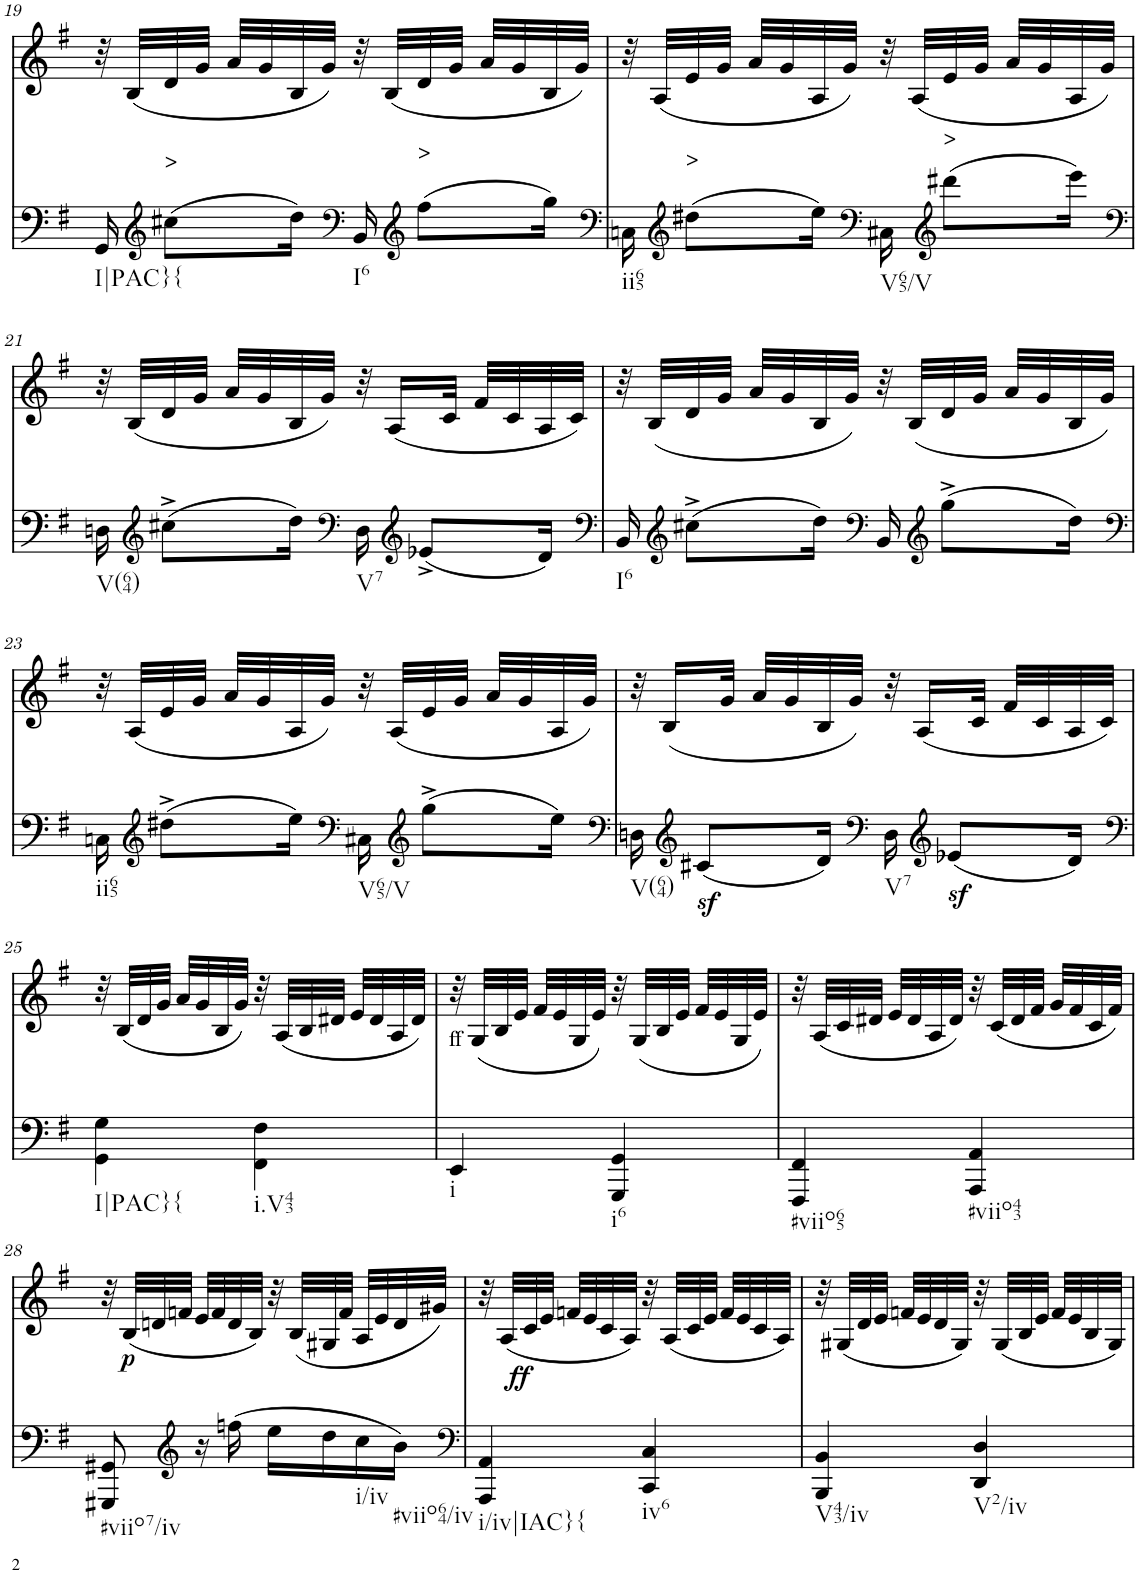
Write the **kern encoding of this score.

**kern	**dynam	**kern	**text	**dynam
*part2	*part2	*part1	*part1	*part1
*staff2	*staff2	*staff1	*staff1	*staff1
*I"piano	*	*I"piano	*	*
*I'Pno	*	*I'Pno	*	*
!!LO:PB:g=z
*clefF4	*	*clefG2	*	*
*k[f#]	*	*k[f#]	*	*
*e:	*	*e:	*	*
*M2/4	*	*M2/4	*	*
=19	=19	=19	=19	=19
!LO:TX:b:t=I|PAC}{	!	!	!	!
16GG/	.	32r	.	.
.	.	(32B/LLL	.	.
*clefG2	*	*	*	*
!	!	!	!LO:LY:b	!
(8cc#X\L	.	32d/	>	.
.	.	32g/JJJ	.	.
.	.	32a/LLL	.	.
.	.	32g/	.	.
16dd\Jk)	.	32B/	.	.
.	.	32g/JJJ)	.	.
*clefF4	*	*	*	*
!LO:TX:b:t=I6	!	!	!	!
16BB/	.	32r	.	.
.	.	(32B/LLL	.	.
*clefG2	*	*	*	*
!	!	!	!LO:LY:b	!
(8ff#\L	.	32d/	>	.
.	.	32g/JJJ	.	.
.	.	32a/LLL	.	.
.	.	32g/	.	.
16gg\Jk)	.	32B/	.	.
.	.	32g/JJJ)	.	.
=20	=20	=20	=20	=20
*clefF4	*	*	*	*
!LO:TX:b:t=ii65	!	!	!	!
16Cn\	.	32r	.	.
.	.	(32A/LLL	.	.
*clefG2	*	*	*	*
!	!	!	!LO:LY:b	!
(8dd#X\L	.	32e/	>	.
.	.	32g/JJJ	.	.
.	.	32a/LLL	.	.
.	.	32g/	.	.
16ee\Jk)	.	32A/	.	.
.	.	32g/JJJ)	.	.
*clefF4	*	*	*	*
!LO:TX:b:t=V65/V	!	!	!	!
16C#X\	.	32r	.	.
.	.	(32A/LLL	.	.
*clefG2	*	*	*	*
!	!	!	!LO:LY:b	!
(8ddd#X\L	.	32e/	>	.
.	.	32g/JJJ	.	.
.	.	32a/LLL	.	.
.	.	32g/	.	.
16eee\Jk)	.	32A/	.	.
.	.	32g/JJJ)	.	.
!!LO:LB:g=z
=21	=21	=21	=21	=21
*clefF4	*	*	*	*
!LO:TX:b:t=V(64)	!	!	!	!
16Dn\	.	32r	.	.
.	.	(32B/LLL	.	.
*clefG2	*	*	*	*
(8cc#X^\L	.	32d/	.	.
.	.	32g/JJJ	.	.
.	.	32a/LLL	.	.
.	.	32g/	.	.
16dd\Jk)	.	32B/	.	.
.	.	32g/JJJ)	.	.
*clefF4	*	*	*	*
!LO:TX:b:t=V7	!	!	!	!
16D\	.	32r	.	.
.	.	(16A/LL	.	.
*clefG2	*	*	*	*
(8e-X^/L	.	.	.	.
.	.	32c/JJk	.	.
.	.	32f#/LLL	.	.
.	.	32c/	.	.
16d/Jk)	.	32A/	.	.
.	.	32c/JJJ)	.	.
=22	=22	=22	=22	=22
*clefF4	*	*	*	*
!LO:TX:b:t=I6	!	!	!	!
16BB/	.	32r	.	.
.	.	(32B/LLL	.	.
*clefG2	*	*	*	*
(8cc#X^\L	.	32d/	.	.
.	.	32g/JJJ	.	.
.	.	32a/LLL	.	.
.	.	32g/	.	.
16dd\Jk)	.	32B/	.	.
.	.	32g/JJJ)	.	.
*clefF4	*	*	*	*
16BB/	.	32r	.	.
.	.	(32B/LLL	.	.
*clefG2	*	*	*	*
(8gg^\L	.	32d/	.	.
.	.	32g/JJJ	.	.
.	.	32a/LLL	.	.
.	.	32g/	.	.
16dd\Jk)	.	32B/	.	.
.	.	32g/JJJ)	.	.
!!LO:LB:g=z
=23	=23	=23	=23	=23
*clefF4	*	*	*	*
!LO:TX:b:t=ii65	!	!	!	!
16Cn\	.	32r	.	.
.	.	(32A/LLL	.	.
*clefG2	*	*	*	*
(8dd#X^\L	.	32e/	.	.
.	.	32g/JJJ	.	.
.	.	32a/LLL	.	.
.	.	32g/	.	.
16ee\Jk)	.	32A/	.	.
.	.	32g/JJJ)	.	.
*clefF4	*	*	*	*
!LO:TX:b:t=V65/V	!	!	!	!
16C#X\	.	32r	.	.
.	.	(32A/LLL	.	.
*clefG2	*	*	*	*
(8gg^\L	.	32e/	.	.
.	.	32g/JJJ	.	.
.	.	32a/LLL	.	.
.	.	32g/	.	.
16ee\Jk)	.	32A/	.	.
.	.	32g/JJJ)	.	.
=24	=24	=24	=24	=24
*clefF4	*	*	*	*
!LO:TX:b:t=V(64)	!	!	!	!
16Dn\	.	32r	.	.
.	.	(16B/LL	.	.
*clefG2	*	*	*	*
(8c#Xz</L	.	.	.	.
.	.	32g/JJk	.	.
.	.	32a/LLL	.	.
.	.	32g/	.	.
16d/Jk)	.	32B/	.	.
.	.	32g/JJJ)	.	.
*clefF4	*	*	*	*
!LO:TX:b:t=V7	!	!	!	!
16D\	.	32r	.	.
.	.	(16A/LL	.	.
*clefG2	*	*	*	*
(8e-Xz</L	.	.	.	.
.	.	32c/JJk	.	.
.	.	32f#/LLL	.	.
.	.	32c/	.	.
16d/Jk)	.	32A/	.	.
.	.	32c/JJJ)	.	.
!!LO:LB:g=z
=25	=25	=25	=25	=25
*clefF4	*	*	*	*
!LO:TX:b:t=I|PAC}{	!	!	!	!
4GG\ 4G\	.	32r	.	.
.	.	(32B/LLL	.	.
.	.	32d/	.	.
.	.	32g/JJJ	.	.
.	.	32a/LLL	.	.
.	.	32g/	.	.
.	.	32B/	.	.
.	.	32g/JJJ)	.	.
!LO:TX:b:t=i.V43	!	!	!	!
4FF#\ 4F#\	.	32r	.	.
.	.	(32A/LLL	.	.
.	.	32B/	.	.
.	.	32d#X/JJJ	.	.
.	.	32e/LLL	.	.
.	.	32d#/	.	.
.	.	32A/	.	.
.	.	32d#/JJJ)	.	.
=26	=26	=26	=26	=26
!LO:TX:b:t=i	!	!	!	!
!	!	!	!LO:LY:b	!
4EE/	.	32r	ff	.
.	.	(32G/LLL	.	.
.	.	32B/	.	.
.	.	32e/JJJ	.	.
.	.	32f#/LLL	.	.
.	.	32e/	.	.
.	.	32G/	.	.
.	.	32e/JJJ)	.	.
!LO:TX:b:t=i6	!	!	!	!
4GGG/ 4GG/	.	32r	.	.
.	.	(32G/LLL	.	.
.	.	32B/	.	.
.	.	32e/JJJ	.	.
.	.	32f#/LLL	.	.
.	.	32e/	.	.
.	.	32G/	.	.
.	.	32e/JJJ)	.	.
=27	=27	=27	=27	=27
!LO:TX:b:t=#viio65	!	!	!	!
4FFF#/ 4FF#/	.	32r	.	.
.	.	(32A/LLL	.	.
.	.	32c/	.	.
.	.	32d#X/JJJ	.	.
.	.	32e/LLL	.	.
.	.	32d#/	.	.
.	.	32A/	.	.
.	.	32d#/JJJ)	.	.
!LO:TX:b:t=#viio43	!	!	!	!
4AAA/ 4AA/	.	32r	.	.
.	.	(32c/LLL	.	.
.	.	32d#/	.	.
.	.	32f#/JJJ	.	.
.	.	32g/LLL	.	.
.	.	32f#/	.	.
.	.	32c/	.	.
.	.	32f#/JJJ)	.	.
!!LO:LB:g=z
=28	=28	=28	=28	=28
!LO:TX:b:t=#viio7/iv	!	!	!	!
8GGG#X/ 8GG#X/	.	32r	.	.
!	!	!	!	!LO:DY:b
.	.	(32B/LLL	.	p
.	.	32dn/	.	.
.	.	32fn/JJJ	.	.
*clefG2	*	*	*	*
16r	.	32e/LLL	.	.
.	.	32f/	.	.
(16ffn\	.	32d/	.	.
.	.	32B/JJJ)	.	.
16ee\LL	.	32r	.	.
.	.	(32B/LLL	.	.
16dd\	.	32G#X/	.	.
.	.	32f/JJJ	.	.
!LO:TX:b:t=i/iv	!	!	!	!
16cc\	.	32A/LLL	.	.
.	.	32e/	.	.
!LO:TX:b:t=#viio64/iv	!	!	!	!
16b\JJ)	.	32d/	.	.
.	.	32g#X/JJJ)	.	.
=29	=29	=29	=29	=29
*clefF4	*	*	*	*
!LO:TX:b:t=i/iv|IAC}{	!	!	!	!
!	!LO:DY:a	!	!	!
4AAA/ 4AA/	ff	32r	.	.
.	.	(32A/LLL	.	.
.	.	32c/	.	.
.	.	32e/JJJ	.	.
.	.	32fn/LLL	.	.
.	.	32e/	.	.
.	.	32c/	.	.
.	.	32A/JJJ)	.	.
!LO:TX:b:t=iv6	!	!	!	!
4CC/ 4C/	.	32r	.	.
.	.	(32A/LLL	.	.
.	.	32c/	.	.
.	.	32e/JJJ	.	.
.	.	32f/LLL	.	.
.	.	32e/	.	.
.	.	32c/	.	.
.	.	32A/JJJ)	.	.
=30	=30	=30	=30	=30
!LO:TX:b:t=V43/iv	!	!	!	!
4BBB/ 4BB/	.	32r	.	.
.	.	(32G#X/LLL	.	.
.	.	32d/	.	.
.	.	32e/JJJ	.	.
.	.	32fn/LLL	.	.
.	.	32e/	.	.
.	.	32d/	.	.
.	.	32G#/JJJ)	.	.
!LO:TX:b:t=V2/iv	!	!	!	!
4DD/ 4D/	.	32r	.	.
.	.	(32G#/LLL	.	.
.	.	32B/	.	.
.	.	32e/JJJ	.	.
.	.	32f/LLL	.	.
.	.	32e/	.	.
.	.	32B/	.	.
.	.	32G#/JJJ)	.	.
=	=	=	=	=
*-	*-	*-	*-	*-
